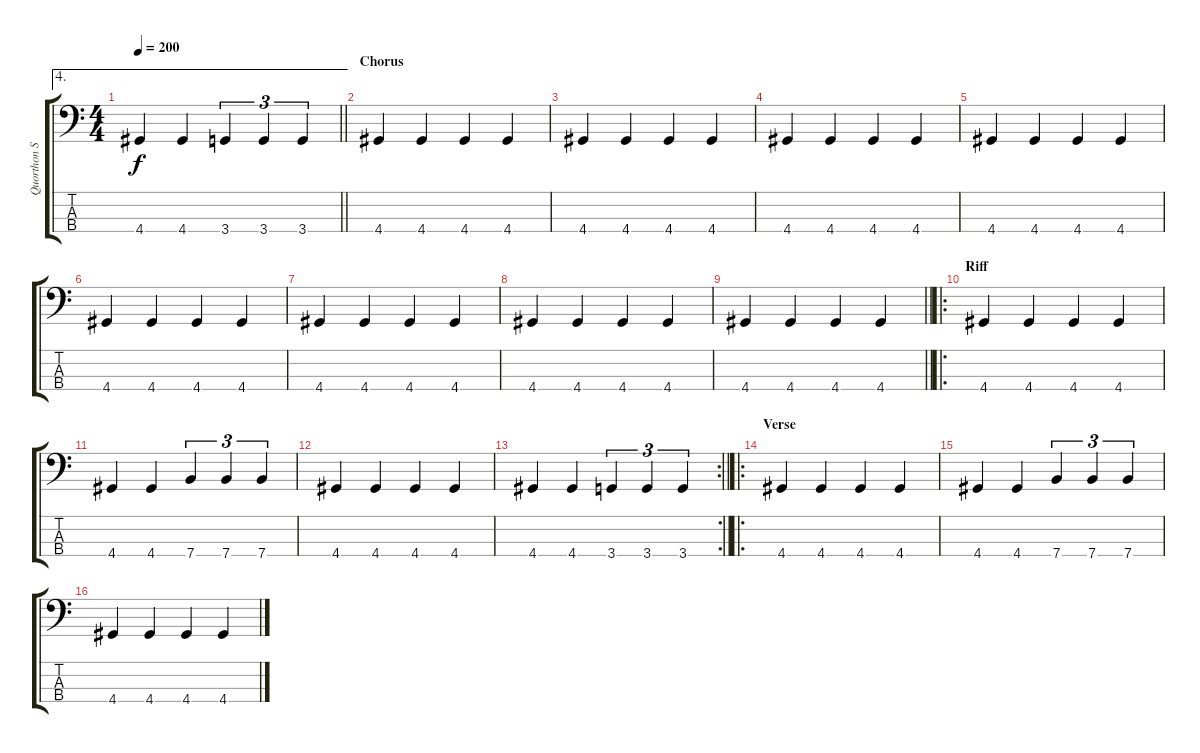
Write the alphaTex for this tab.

\track ("Quorthon Seth" "Quorthon S") {instrument electricbasspick}
\staff {score tabs}
\tuning (G2 D2 A1 E1) {hide}
\ae 4
\ts (4 4)
\tempo 200
\clef f4
\barLineRight lightlight
\ks c
4.4.4{dy f} 4.4.4 3.4.4{tu (3 2)} 3.4.4{tu (3 2)} 3.4.4{tu (3 2)} |
\section ("" "Chorus")
4.4.4 4.4.4 4.4.4 4.4.4 |
4.4.4 4.4.4 4.4.4 4.4.4 |
4.4.4 4.4.4 4.4.4 4.4.4 |
4.4.4 4.4.4 4.4.4 4.4.4 |
4.4.4 4.4.4 4.4.4 4.4.4 |
4.4.4 4.4.4 4.4.4 4.4.4 |
4.4.4 4.4.4 4.4.4 4.4.4 |
\barLineRight lightlight
4.4.4 4.4.4 4.4.4 4.4.4 |
\ro
\section ("" "Riff")
4.4.4 4.4.4 4.4.4 4.4.4 |
4.4.4 4.4.4 7.4.4{tu (3 2)} 7.4.4{tu (3 2)} 7.4.4{tu (3 2)} |
4.4.4 4.4.4 4.4.4 4.4.4 |
\rc 2
\barLineRight lightlight
4.4.4 4.4.4 3.4.4{tu (3 2)} 3.4.4{tu (3 2)} 3.4.4{tu (3 2)} |
\ro
\section ("" "Verse")
4.4.4 4.4.4 4.4.4 4.4.4 |
4.4.4 4.4.4 7.4.4{tu (3 2)} 7.4.4{tu (3 2)} 7.4.4{tu (3 2)} |
4.4.4 4.4.4 4.4.4 4.4.4
